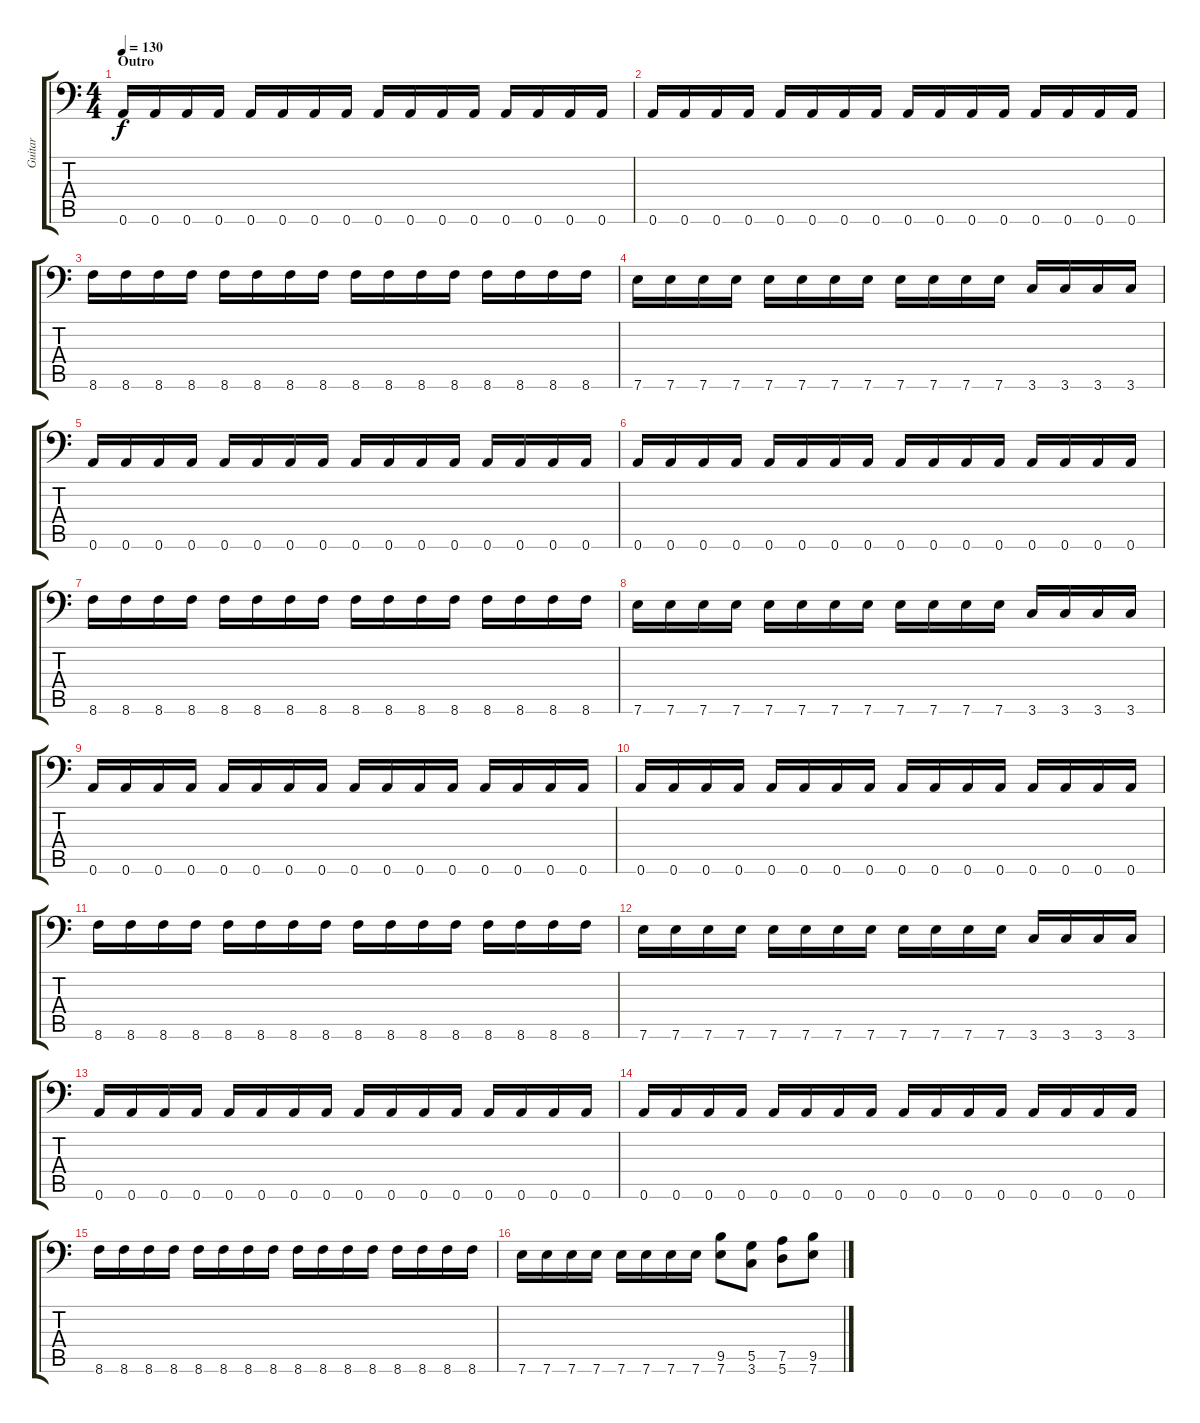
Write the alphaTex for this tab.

\track ("Guitar" "Guitar") {instrument overdrivenguitar}
\staff {score tabs}
\tuning (A3 E3 C3 G2 D2 A1) {hide}
\ts (4 4)
\section ("" "Outro")
\tempo 130
\clef f4
\ks c
0.6.16{dy f} 0.6.16 0.6.16 0.6.16 0.6.16 0.6.16 0.6.16 0.6.16 0.6.16 0.6.16 0.6.16 0.6.16 0.6.16 0.6.16 0.6.16 0.6.16 |
0.6.16 0.6.16 0.6.16 0.6.16 0.6.16 0.6.16 0.6.16 0.6.16 0.6.16 0.6.16 0.6.16 0.6.16 0.6.16 0.6.16 0.6.16 0.6.16 |
8.6.16 8.6.16 8.6.16 8.6.16 8.6.16 8.6.16 8.6.16 8.6.16 8.6.16 8.6.16 8.6.16 8.6.16 8.6.16 8.6.16 8.6.16 8.6.16 |
7.6.16 7.6.16 7.6.16 7.6.16 7.6.16 7.6.16 7.6.16 7.6.16 7.6.16 7.6.16 7.6.16 7.6.16 3.6.16 3.6.16 3.6.16 3.6.16 |
0.6.16 0.6.16 0.6.16 0.6.16 0.6.16 0.6.16 0.6.16 0.6.16 0.6.16 0.6.16 0.6.16 0.6.16 0.6.16 0.6.16 0.6.16 0.6.16 |
0.6.16 0.6.16 0.6.16 0.6.16 0.6.16 0.6.16 0.6.16 0.6.16 0.6.16 0.6.16 0.6.16 0.6.16 0.6.16 0.6.16 0.6.16 0.6.16 |
8.6.16 8.6.16 8.6.16 8.6.16 8.6.16 8.6.16 8.6.16 8.6.16 8.6.16 8.6.16 8.6.16 8.6.16 8.6.16 8.6.16 8.6.16 8.6.16 |
7.6.16 7.6.16 7.6.16 7.6.16 7.6.16 7.6.16 7.6.16 7.6.16 7.6.16 7.6.16 7.6.16 7.6.16 3.6.16 3.6.16 3.6.16 3.6.16 |
0.6.16 0.6.16 0.6.16 0.6.16 0.6.16 0.6.16 0.6.16 0.6.16 0.6.16 0.6.16 0.6.16 0.6.16 0.6.16 0.6.16 0.6.16 0.6.16 |
0.6.16 0.6.16 0.6.16 0.6.16 0.6.16 0.6.16 0.6.16 0.6.16 0.6.16 0.6.16 0.6.16 0.6.16 0.6.16 0.6.16 0.6.16 0.6.16 |
8.6.16 8.6.16 8.6.16 8.6.16 8.6.16 8.6.16 8.6.16 8.6.16 8.6.16 8.6.16 8.6.16 8.6.16 8.6.16 8.6.16 8.6.16 8.6.16 |
7.6.16 7.6.16 7.6.16 7.6.16 7.6.16 7.6.16 7.6.16 7.6.16 7.6.16 7.6.16 7.6.16 7.6.16 3.6.16 3.6.16 3.6.16 3.6.16 |
0.6.16 0.6.16 0.6.16 0.6.16 0.6.16 0.6.16 0.6.16 0.6.16 0.6.16 0.6.16 0.6.16 0.6.16 0.6.16 0.6.16 0.6.16 0.6.16 |
0.6.16 0.6.16 0.6.16 0.6.16 0.6.16 0.6.16 0.6.16 0.6.16 0.6.16 0.6.16 0.6.16 0.6.16 0.6.16 0.6.16 0.6.16 0.6.16 |
8.6.16 8.6.16 8.6.16 8.6.16 8.6.16 8.6.16 8.6.16 8.6.16 8.6.16 8.6.16 8.6.16 8.6.16 8.6.16 8.6.16 8.6.16 8.6.16 |
7.6.16 7.6.16 7.6.16 7.6.16 7.6.16 7.6.16 7.6.16 7.6.16 (9.5 7.6).8 (5.5 3.6).8 (7.5 5.6).8 (9.5 7.6).8
